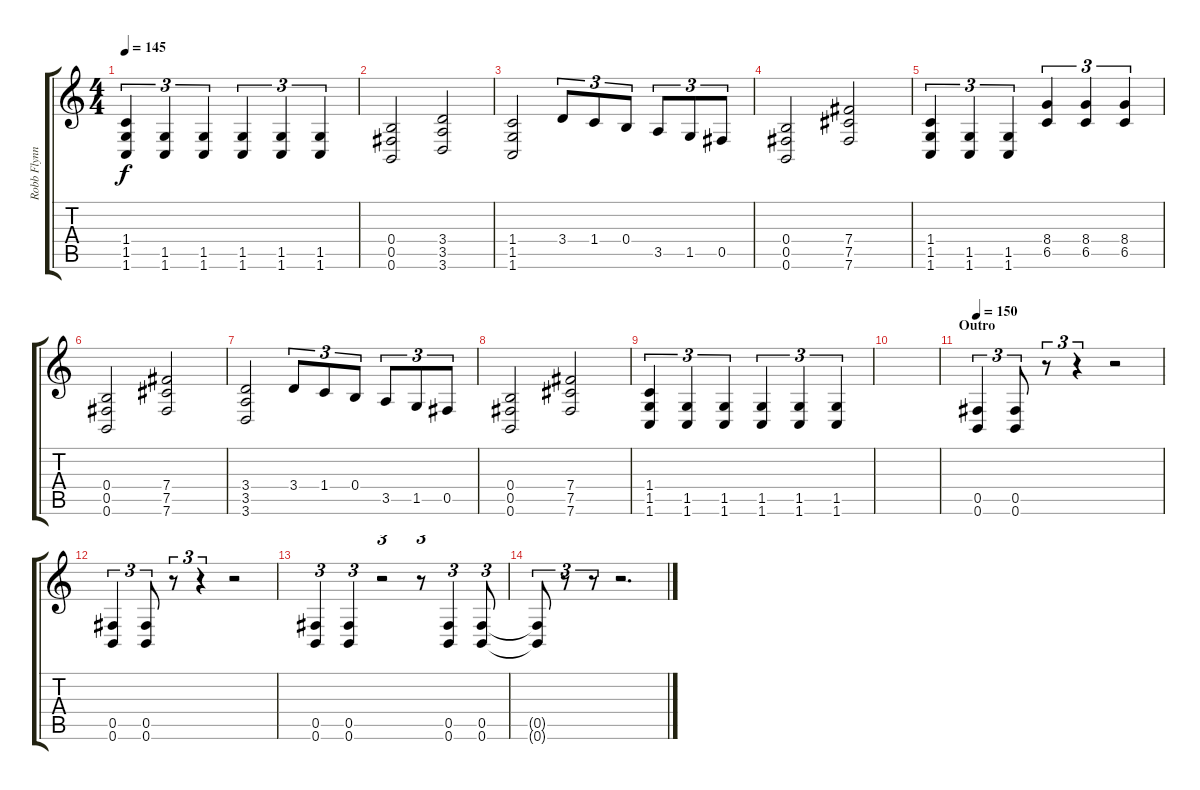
\track ("Robb Flynn" "Robb Flynn") {instrument distortionguitar}
\staff {score tabs}
\tuning (Db4 Ab3 E3 B2 Gb2 B1) {hide}
\ts (4 4)
\tempo 145
\clef g2
\ks c
(1.4 1.5 1.6).4{tu (3 2) dy f} (1.5 1.6).4{tu (3 2)} (1.5 1.6).4{tu (3 2)} (1.5 1.6).4{tu (3 2)} (1.5 1.6).4{tu (3 2)} (1.5 1.6).4{tu (3 2)} |
(0.4 0.5 0.6).2 (3.4 3.5 3.6).2 |
(1.4 1.5 1.6).2 3.4.8{tu (3 2)} 1.4.8{tu (3 2)} 0.4.8{tu (3 2)} 3.5.8{tu (3 2)} 1.5.8{tu (3 2)} 0.5.8{tu (3 2)} |
(0.4 0.5 0.6).2 (7.4 7.5 7.6).2 |
(1.4 1.5 1.6).4{tu (3 2)} (1.5 1.6).4{tu (3 2)} (1.5 1.6).4{tu (3 2)} (8.4 6.5).4{tu (3 2)} (8.4 6.5).4{tu (3 2)} (8.4 6.5).4{tu (3 2)} |
(0.4 0.5 0.6).2 (7.4 7.5 7.6).2 |
(3.4 3.5 3.6).2 3.4.8{tu (3 2)} 1.4.8{tu (3 2)} 0.4.8{tu (3 2)} 3.5.8{tu (3 2)} 1.5.8{tu (3 2)} 0.5.8{tu (3 2)} |
(0.4 0.5 0.6).2 (7.4 7.5 7.6).2 |
(1.4 1.5 1.6).4{tu (3 2)} (1.5 1.6).4{tu (3 2)} (1.5 1.6).4{tu (3 2)} (1.5 1.6).4{tu (3 2)} (1.5 1.6).4{tu (3 2)} (1.5 1.6).4{tu (3 2)} |
|
\section ("" "Outro")
\tempo 150
(0.5 0.6).4{tu (3 2)} (0.5 0.6).8{tu (3 2)} r.8{tu (3 2)} r.4{tu (3 2)} r.2 |
(0.5 0.6).4{tu (3 2)} (0.5 0.6).8{tu (3 2)} r.8{tu (3 2)} r.4{tu (3 2)} r.2 |
(0.5 0.6).4{tu (3 2)} (0.5 0.6).4{tu (3 2)} r.2{tu (3 2)} r.8{tu (3 2)} (0.5 0.6).4{tu (3 2)} (0.5 0.6).8{tu (3 2)} |
(0.5{t} 0.6{t}).8{tu (3 2)} r.8{tu (3 2)} r.8{tu (3 2)} r.2{d}
